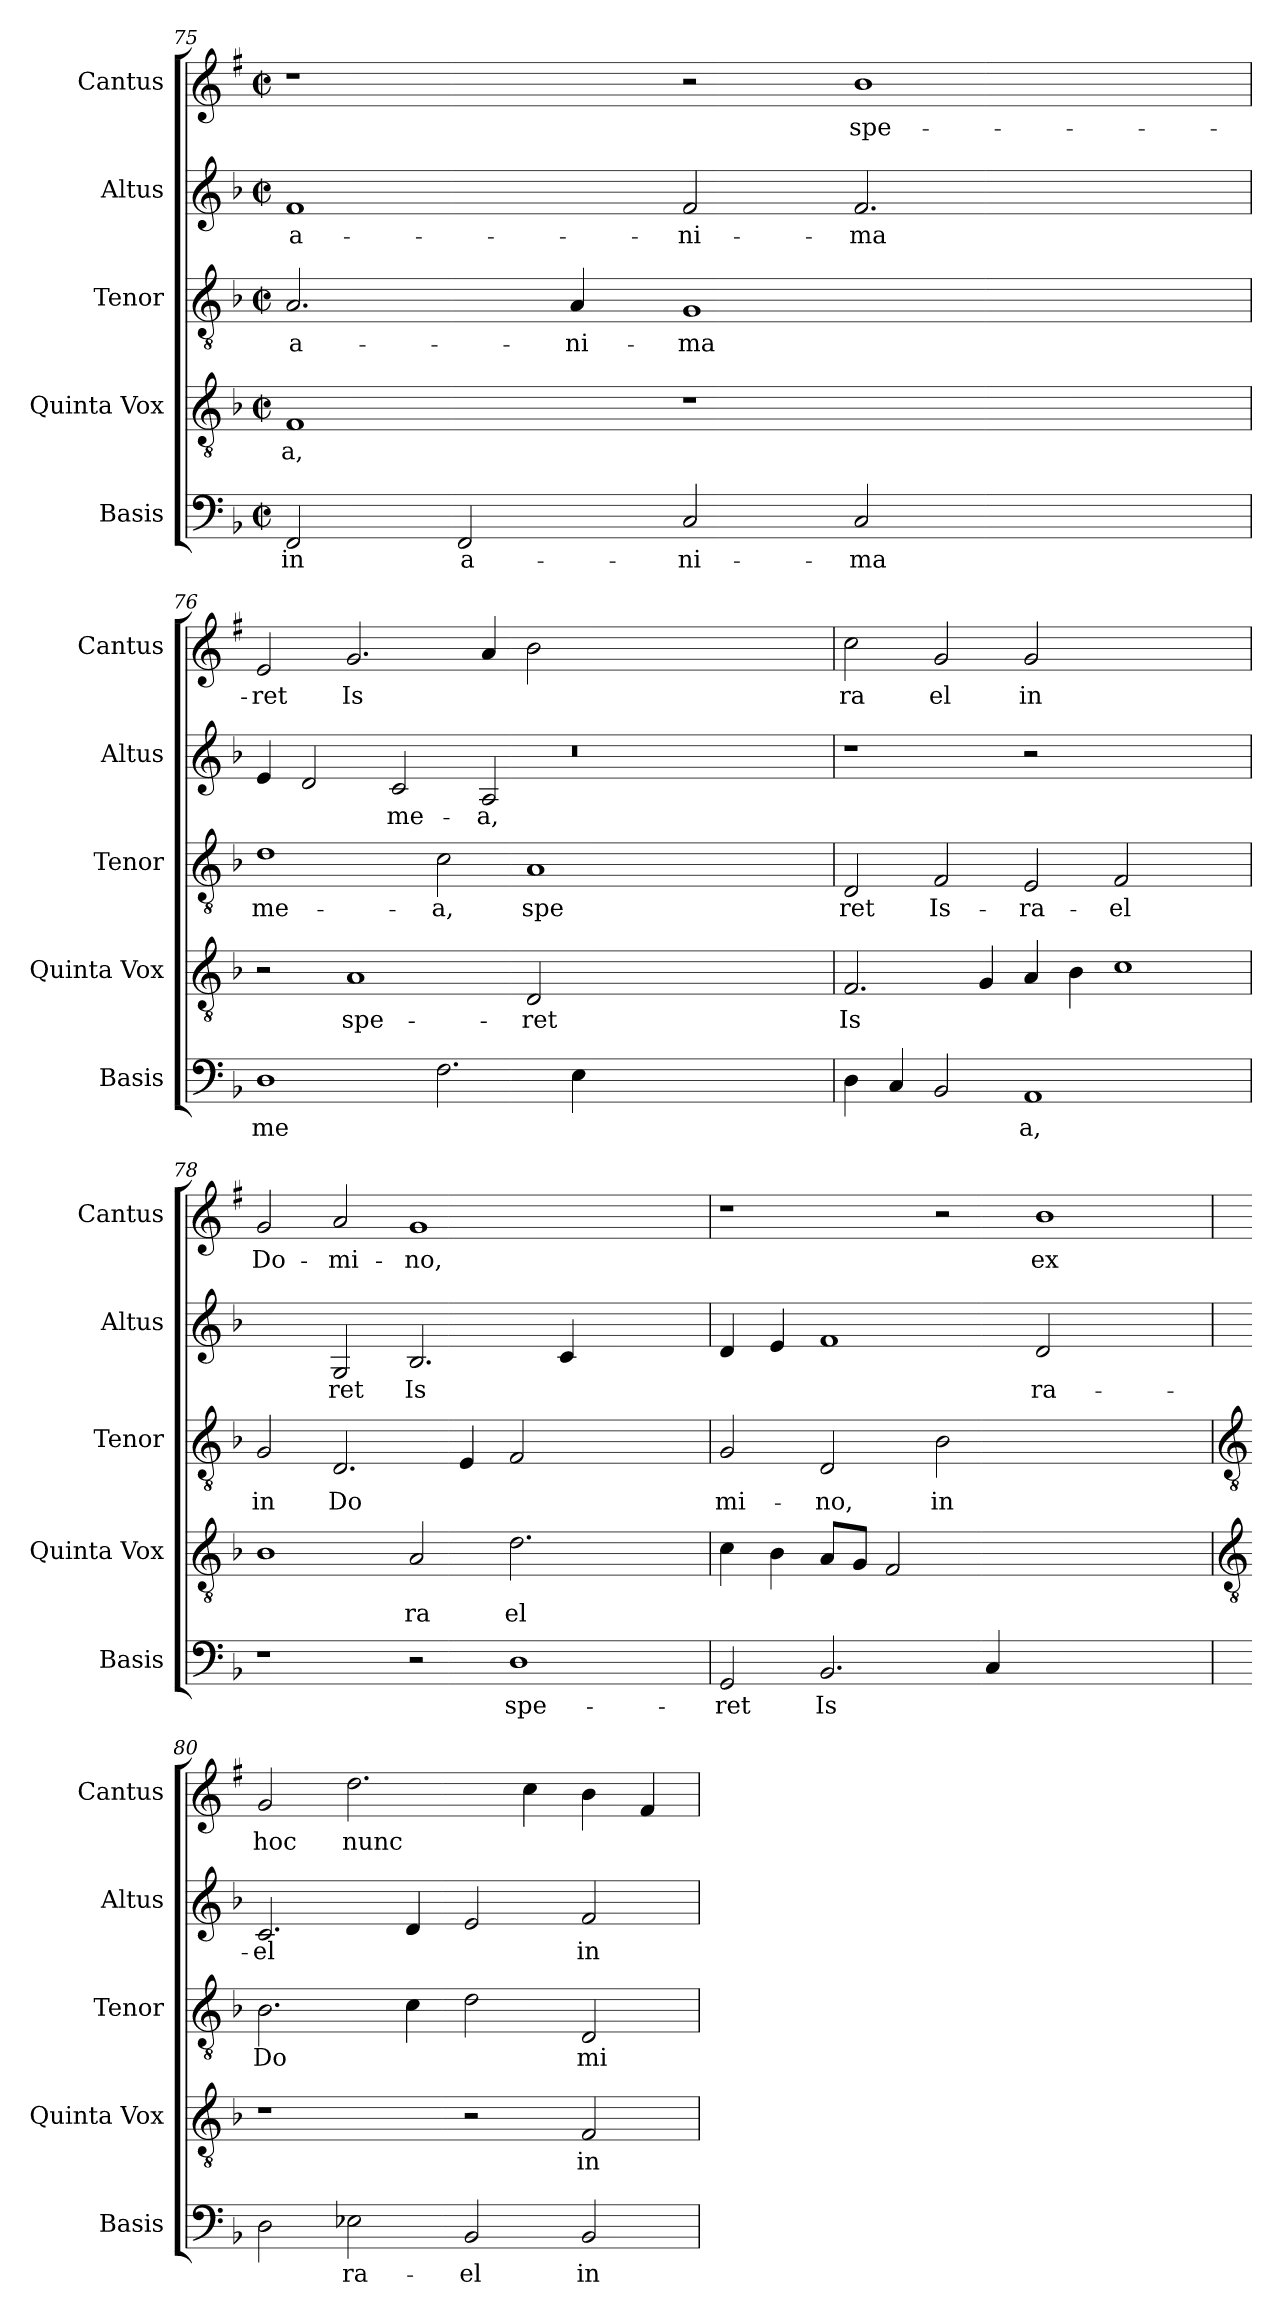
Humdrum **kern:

**kern	**text	**kern	**text	**kern	**text	**kern	**text	**kern	**text
*part5	*part5	*part4	*part4	*part3	*part3	*part2	*part2	*part1	*part1
*staff5	*staff5	*staff4	*staff4	*staff3	*staff3	*staff2	*staff2	*staff1	*staff1
*I"Basis	*	*I"Quinta Vox	*	*I"Tenor	*	*I"Altus	*	*I"Cantus	*
*I'Basis	*	*I'Quinta Vox	*	*I'Tenor	*	*I'Altus	*	*I'Cantus	*
!!LO:LB:g=z
*clefF4	*	*clefGv2	*	*clefGv2	*	*clefG2	*	*clefG2	*
*	*	*	*	*	*	*	*	*ITrd1c2	*
*k[b-]	*	*k[b-]	*	*k[b-]	*	*k[b-]	*	*k[b-]	*
*F:	*	*F:	*	*F:	*	*F:	*	*F:	*
*M4/2	*	*M4/2	*	*M4/2	*	*M4/2	*	*M4/2	*
*met(c|)	*	*met(c|)	*	*met(c|)	*	*met(c|)	*	*met(c|)	*
=75A	=75A	=75A	=75A	=75A	=75A	=75A	=75A	=75A	=75A
!	!LO:LY:b	!	!LO:LY:b	!	!LO:LY:b	!	!LO:LY:b	!	!
2FF	in	1F	a,	2.A	a-	1f	a-	1r	.
!	!LO:LY:b	!	!	!	!	!	!	!	!
2FF	a-	.	.	.	.	.	.	.	.
!	!	!	!	!	!LO:LY:b	!	!	!	!
.	.	.	.	4A	-ni-	.	.	.	.
!	!LO:LY:b	!	!	!	!LO:LY:b	!	!LO:LY:b	!	!
2C	-ni-	1r	.	1G	-ma	2f	-ni-	2r	.
!	!LO:LY:b	!	!	!	!	!	!LO:LY:b	!	!LO:LY:b
2C	-ma	.	.	.	.	2.f	-ma	1a	spe-
2ryy	.	2ryy	.	2ryy	.	.	.	.	.
.	.	.	.	.	.	4ryy	.	.	.
=76A	=76A	=76A	=76A	=76A	=76A	=76A	=76A	=76A	=76A
!	!LO:LY:b	!	!	!	!LO:LY:b	!	!	!	!LO:LY:b
1D	me	2r	.	1d	me-	4e	.	2d	-ret
.	.	.	.	.	.	2d	.	.	.
!	!	!	!LO:LY:b	!	!	!	!	!	!LO:LY:b
.	.	1A	spe-	.	.	.	.	2.f	Is
!	!	!	!	!	!	!	!LO:LY:b	!	!
.	.	.	.	.	.	2c	me-	.	.
!	!	!	!	!	!LO:LY:b	!	!	!	!
2.F	.	.	.	2c	-a,	.	.	.	.
!	!	!	!	!	!	!	!LO:LY:b	!	!
.	.	.	.	.	.	2A	-a,	4g	.
!	!	!	!LO:LY:b	!	!LO:LY:b	!	!	!	!
.	.	2D	-ret	1A	spe	.	.	2a	.
4E	.	.	.	.	.	0r	.	.	.
1..ryy	.	1..ryy	.	.	.	.	.	1..ryy	.
.	.	.	.	1ryy	.	.	.	.	.
.	.	.	.	4ryy	.	.	.	.	.
=77A	=77A	=77A	=77A	=77A	=77A	=77A	=77A	=77A	=77A
!	!	!	!LO:LY:b	!	!LO:LY:b	!	!	!	!LO:LY:b
4D	.	2.F	Is	2D	ret	1r	.	2b-	ra
4C	.	.	.	.	.	.	.	.	.
!	!	!	!	!	!LO:LY:b	!	!	!	!LO:LY:b
2BB-	.	.	.	2F	Is-	.	.	2f	el
.	.	4G	.	.	.	.	.	.	.
!	!LO:LY:b	!	!	!	!LO:LY:b	!	!	!	!LO:LY:b
1AA	a,	4A	.	2E	-ra-	2r	.	2f	in
.	.	4B-	.	.	.	.	.	.	.
!	!	!	!	!	!LO:LY:b	!	!LO:LY:b	!	!
.	.	1c	.	2F	-el	[2dyy	spe	1ryy	.
2ryy	.	.	.	2ryy	.	2ryy	.	.	.
!!LO:LB:g=z
=78	=78	=78	=78	=78	=78	=78	=78	=78	=78
!	!	!	!	!	!LO:LY:b	!	!	!	!LO:LY:b
1r	.	1B-	.	2G	in	2dyy]	.	2f	Do-
!	!	!	!	!	!LO:LY:b	!	!LO:LY:b	!	!LO:LY:b
.	.	.	.	2.D	Do	2G	ret	2g	-mi-
!	!	!	!LO:LY:b	!	!	!	!LO:LY:b	!	!LO:LY:b
2r	.	2A	ra	.	.	2.B-	Is	1f	-no,
.	.	.	.	4E	.	.	.	.	.
!	!LO:LY:b	!	!LO:LY:b	!	!	!	!	!	!
1D	spe-	2.d	el	2F	.	.	.	.	.
.	.	.	.	.	.	4c	.	.	.
.	.	.	.	2ryy	.	2ryy	.	2ryy	.
.	.	4ryy	.	.	.	.	.	.	.
=79	=79	=79	=79	=79	=79	=79	=79	=79	=79
!	!LO:LY:b	!	!	!	!LO:LY:b	!	!	!	!
2GG	-ret	4c	.	2G	mi-	4d	.	1r	.
.	.	4B-	.	.	.	4e	.	.	.
!	!LO:LY:b	!	!	!	!LO:LY:b	!	!	!	!
2.BB-	Is	8AL	.	2D	-no,	1f	.	.	.
.	.	8GJ	.	.	.	.	.	.	.
.	.	2F	.	.	.	.	.	.	.
!	!	!	!	!	!LO:LY:b	!	!	!	!
.	.	.	.	2B-	in	.	.	2r	.
4C	.	1ryy	.	.	.	.	.	.	.
!	!	!	!	!	!	!	!LO:LY:b	!	!LO:LY:b
1ryy	.	.	.	1ryy	.	2d	ra-	1a	ex
.	.	.	.	.	.	2ryy	.	.	.
.	.	4ryy	.	.	.	.	.	.	.
!!LO:LB:g=z
=80	=80	=80	=80	=80	=80	=80	=80	=80	=80
*	*	*clefGv2	*	*clefGv2	*	*	*	*	*
!	!	!	!	!	!LO:LY:b	!	!LO:LY:b	!	!LO:LY:b
2D	.	1r	.	2.B-	Do	2.c	-el	2f	hoc
!	!LO:LY:b	!	!	!	!	!	!	!	!LO:LY:b
2E-X	ra-	.	.	.	.	.	.	2.cc	nunc
.	.	.	.	4c	.	4d	.	.	.
!	!LO:LY:b	!	!	!	!	!	!	!	!
2BB-	-el	2r	.	2d	.	2e	.	.	.
.	.	.	.	.	.	.	.	4b-	.
!	!LO:LY:b	!	!LO:LY:b	!	!LO:LY:b	!	!LO:LY:b	!	!
2BB-	in	2F	in	2D	mi-	2f	in	4a	.
.	.	.	.	.	.	.	.	4e	.
=	=	=	=	=	=	=	=	=	=
*-	*-	*-	*-	*-	*-	*-	*-	*-	*-
